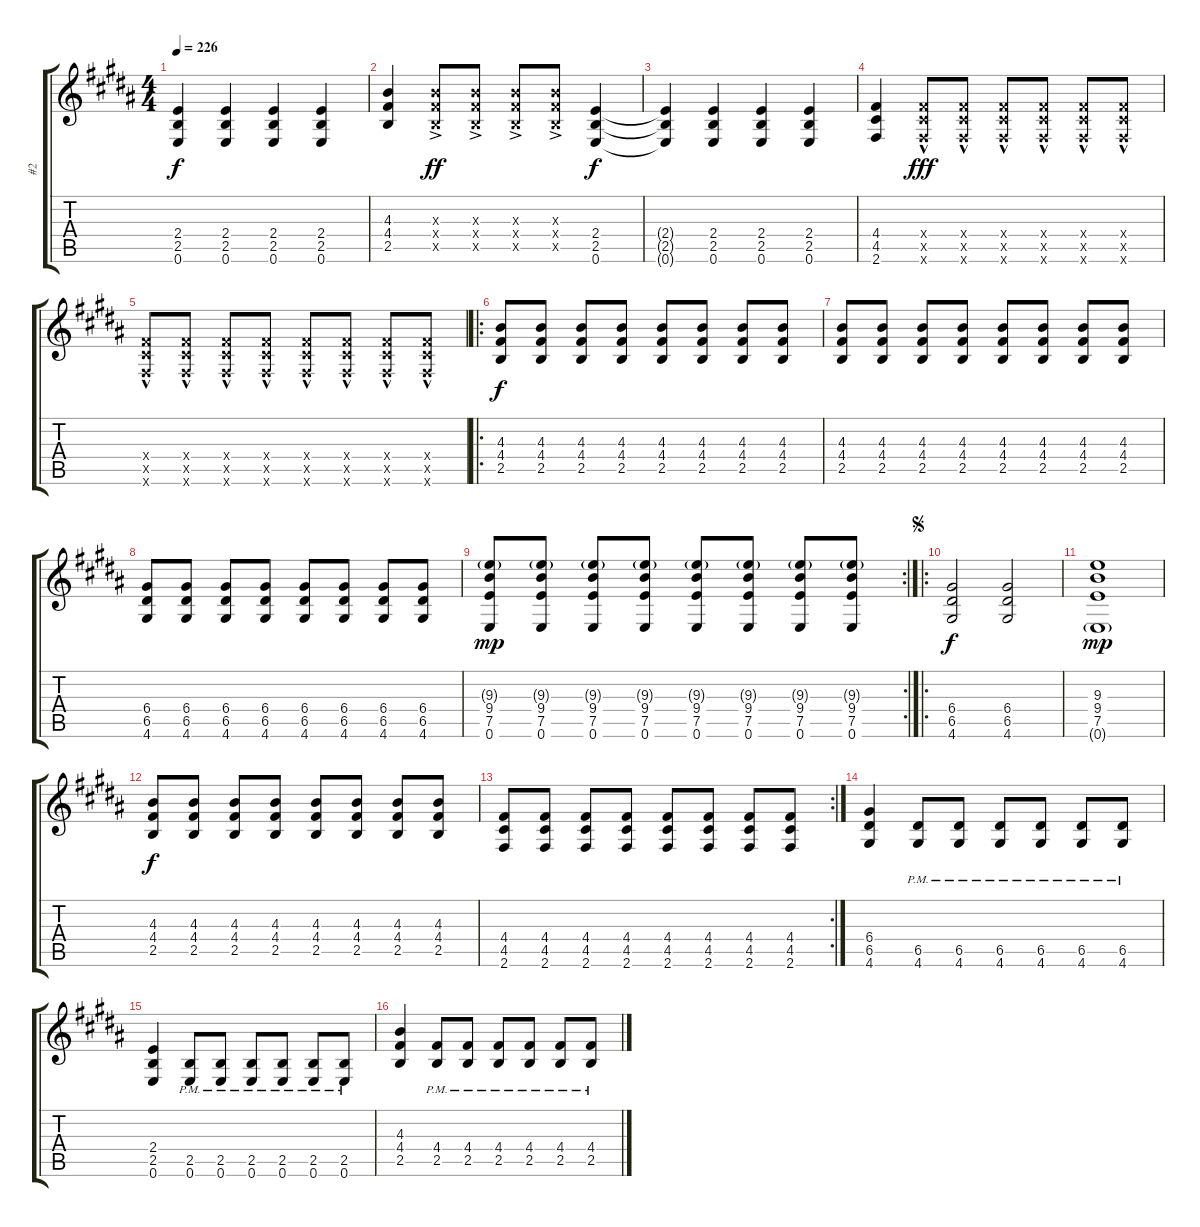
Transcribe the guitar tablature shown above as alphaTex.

\track ("#2" "#2") {instrument overdrivenguitar}
\staff {score tabs}
\tuning (E4 B3 G3 D3 A2 E2) {hide}
\ts (4 4)
\tempo 226
\clef g2
\ks g#minor
(2.4{t} 2.5{t} 0.6{t}).4{dy f} (2.4 2.5 0.6).4 (2.4 2.5 0.6).4 (2.4 2.5 0.6).4 |
\ks b
(4.3 4.4 2.5).4 (4.3{ac x} 4.4{ac x} 2.5{ac x}).8{dy ff} (4.3{ac x} 4.4{ac x} 2.5{ac x}).8 (4.3{ac x} 4.4{ac x} 2.5{ac x}).8 (4.3{ac x} 4.4{ac x} 2.5{ac x}).8 (2.4 2.5 0.6).4{dy f} |
\ks g#minor
(2.4{t} 2.5{t} 0.6{t}).4 (2.4 2.5 0.6).4 (2.4 2.5 0.6).4 (2.4 2.5 0.6).4 |
(4.4 4.5 2.6).4 (4.4{hac x} 4.5{hac x} 2.6{hac x}).8{dy fff} (4.4{hac x} 4.5{hac x} 2.6{hac x}).8 (4.4{hac x} 4.5{hac x} 2.6{hac x}).8 (4.4{hac x} 4.5{hac x} 2.6{hac x}).8 (4.4{hac x} 4.5{hac x} 2.6{hac x}).8 (4.4{hac x} 4.5{hac x} 2.6{hac x}).8 |
(4.4{hac x} 4.5{hac x} 2.6{hac x}).8 (4.4{hac x} 4.5{hac x} 2.6{hac x}).8 (4.4{hac x} 4.5{hac x} 2.6{hac x}).8 (4.4{hac x} 4.5{hac x} 2.6{hac x}).8 (4.4{hac x} 4.5{hac x} 2.6{hac x}).8 (4.4{hac x} 4.5{hac x} 2.6{hac x}).8 (4.4{hac x} 4.5{hac x} 2.6{hac x}).8 (4.4{hac x} 4.5{hac x} 2.6{hac x}).8 |
\ro
\ks b
(4.3 4.4 2.5).8{dy f} (4.3 4.4 2.5).8 (4.3 4.4 2.5).8 (4.3 4.4 2.5).8 (4.3 4.4 2.5).8 (4.3 4.4 2.5).8 (4.3 4.4 2.5).8 (4.3 4.4 2.5).8 |
\ks g#minor
(4.3 4.4 2.5).8 (4.3 4.4 2.5).8 (4.3 4.4 2.5).8 (4.3 4.4 2.5).8 (4.3 4.4 2.5).8 (4.3 4.4 2.5).8 (4.3 4.4 2.5).8 (4.3 4.4 2.5).8 |
(6.4 6.5 4.6).8 (6.4 6.5 4.6).8 (6.4 6.5 4.6).8 (6.4 6.5 4.6).8 (6.4 6.5 4.6).8 (6.4 6.5 4.6).8 (6.4 6.5 4.6).8 (6.4 6.5 4.6).8 |
\rc 2
(9.3{g} 9.4 7.5 0.6).8{dy mp} (9.3{g} 9.4 7.5 0.6).8 (9.3{g} 9.4 7.5 0.6).8 (9.3{g} 9.4 7.5 0.6).8 (9.3{g} 9.4 7.5 0.6).8 (9.3{g} 9.4 7.5 0.6).8 (9.3{g} 9.4 7.5 0.6).8 (9.3{g} 9.4 7.5 0.6).8 |
\ro
\jump segno
\ks b
(6.4 6.5 4.6).2{dy f} (6.4 6.5 4.6).2 |
\ks g#minor
(9.3 9.4 7.5 0.6{g}).1{dy mp} |
(4.3 4.4 2.5).8{dy f} (4.3 4.4 2.5).8 (4.3 4.4 2.5).8 (4.3 4.4 2.5).8 (4.3 4.4 2.5).8 (4.3 4.4 2.5).8 (4.3 4.4 2.5).8 (4.3 4.4 2.5).8 |
\rc 2
(4.4 4.5 2.6).8 (4.4 4.5 2.6).8 (4.4 4.5 2.6).8 (4.4 4.5 2.6).8 (4.4 4.5 2.6).8 (4.4 4.5 2.6).8 (4.4 4.5 2.6).8 (4.4 4.5 2.6).8 |
\ks b
(6.4 6.5 4.6).4 (6.5{pm} 4.6{pm}).8 (6.5{pm} 4.6{pm}).8 (6.5{pm} 4.6{pm}).8 (6.5{pm} 4.6{pm}).8 (6.5{pm} 4.6{pm}).8 (6.5{pm} 4.6{pm}).8 |
\ks g#minor
(2.4 2.5 0.6).4 (2.5{pm} 0.6{pm}).8 (2.5{pm} 0.6{pm}).8 (2.5{pm} 0.6{pm}).8 (2.5{pm} 0.6{pm}).8 (2.5{pm} 0.6{pm}).8 (2.5{pm} 0.6{pm}).8 |
(4.3 4.4 2.5).4 (4.4{pm} 2.5{pm}).8 (4.4{pm} 2.5{pm}).8 (4.4{pm} 2.5{pm}).8 (4.4{pm} 2.5{pm}).8 (4.4{pm} 2.5{pm}).8 (4.4{pm} 2.5{pm}).8
